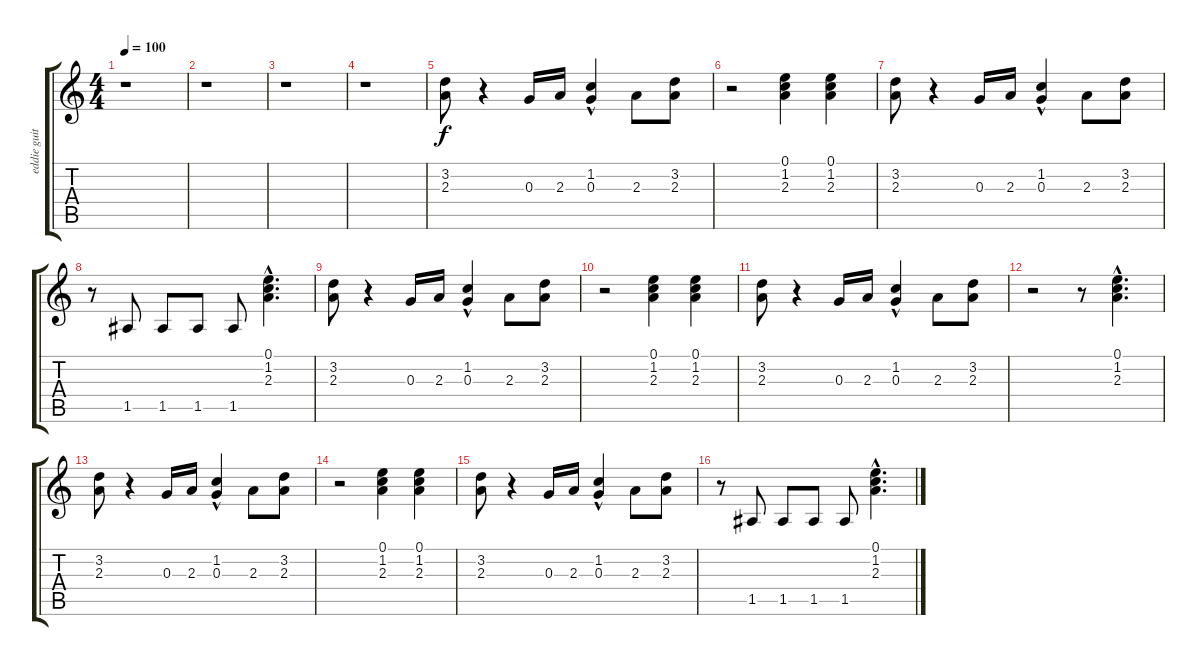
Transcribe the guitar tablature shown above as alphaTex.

\track ("eddie guitar" "eddie guit") {instrument distortionguitar}
\staff {score tabs}
\tuning (E4 B3 G3 D3 A2 E2) {hide}
\ts (4 4)
\tempo 100
\clef g2
\ks c
r.1{dy f} |
r.1 |
r.1 |
r.1 |
(3.2 2.3).8 r.4 0.3.16 2.3.16 (1.2{hac} 0.3).4 2.3.8 (3.2 2.3).8 |
r.2 (0.1 1.2 2.3).4 (0.1 1.2 2.3).4 |
(3.2 2.3).8 r.4 0.3.16 2.3.16 (1.2{hac} 0.3).4 2.3.8 (3.2 2.3).8 |
r.8 1.5.8 1.5.8 1.5.8 1.5.8 (0.1{hac} 1.2{hac} 2.3{hac}).4{d} |
(3.2 2.3).8 r.4 0.3.16 2.3.16 (1.2{hac} 0.3).4 2.3.8 (3.2 2.3).8 |
r.2 (0.1 1.2 2.3).4 (0.1 1.2 2.3).4 |
(3.2 2.3).8 r.4 0.3.16 2.3.16 (1.2{hac} 0.3).4 2.3.8 (3.2 2.3).8 |
r.2 r.8 (0.1{hac} 1.2{hac} 2.3{hac}).4{d} |
(3.2 2.3).8 r.4 0.3.16 2.3.16 (1.2{hac} 0.3).4 2.3.8 (3.2 2.3).8 |
r.2 (0.1 1.2 2.3).4 (0.1 1.2 2.3).4 |
(3.2 2.3).8 r.4 0.3.16 2.3.16 (1.2{hac} 0.3).4 2.3.8 (3.2 2.3).8 |
r.8 1.5.8 1.5.8 1.5.8 1.5.8 (0.1{hac} 1.2{hac} 2.3{hac}).4{d}
